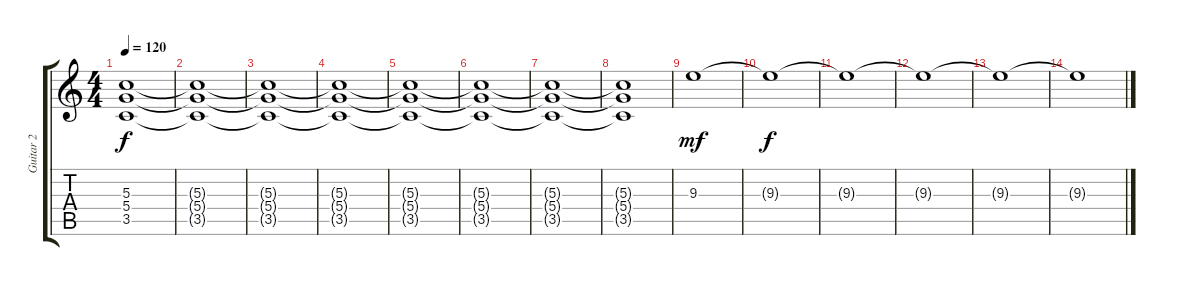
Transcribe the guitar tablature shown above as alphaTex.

\track ("Guitar 2" "Guitar 2") {instrument distortionguitar}
\staff {score tabs}
\tuning (E4 B3 G3 D3 A2 E2) {hide}
\ts (4 4)
\tempo 120
\clef g2
\ks c
(5.3{t} 5.4{t} 3.5{t}).1{dy f} |
(5.3{t} 5.4{t} 3.5{t}).1 |
(5.3{t} 5.4{t} 3.5{t}).1 |
(5.3{t} 5.4{t} 3.5{t}).1 |
(5.3{t} 5.4{t} 3.5{t}).1 |
(5.3{t} 5.4{t} 3.5{t}).1 |
(5.3{t} 5.4{t} 3.5{t}).1 |
(5.3{t} 5.4{t} 3.5{t}).1 |
9.3.1{dy mf volume 11 balance 4} |
9.3{t}.1{dy f volume 2} |
9.3{t}.1 |
9.3{t}.1 |
9.3{t}.1 |
9.3{t}.1
